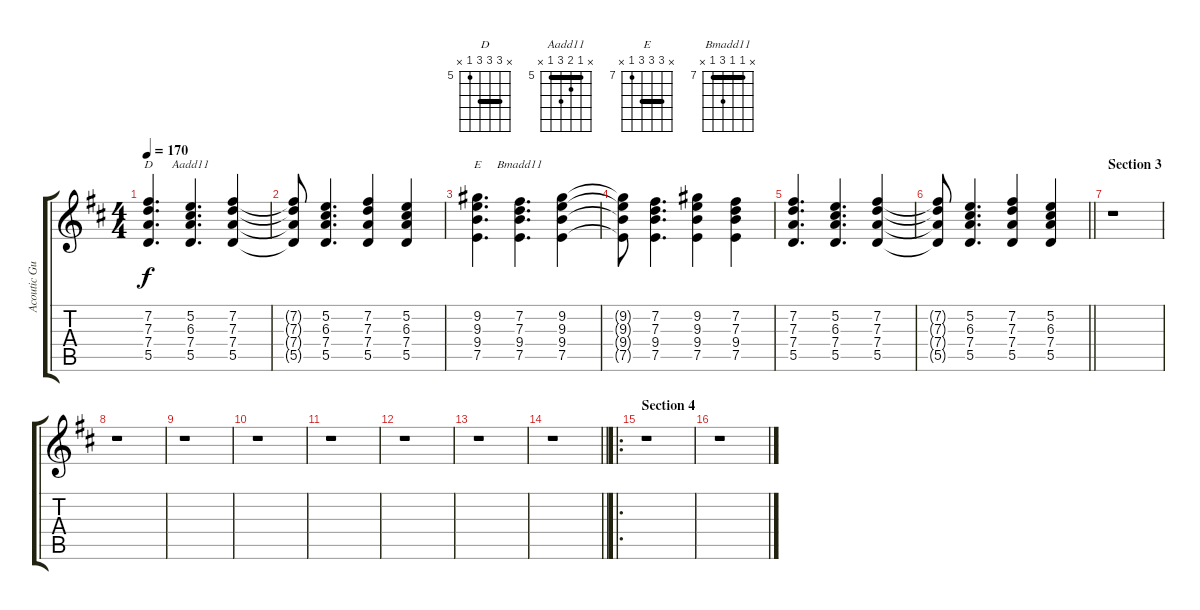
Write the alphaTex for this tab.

\track ("Acoutic Guitar" "Acoutic Gu") {instrument acousticguitarsteel}
\staff {score tabs}
\tuning (E4 B3 G3 D3 A2 E2) {hide}
\chord ("D" x 7 7 7 5 x) {firstfret 5 barre 7}
\chord ("Aadd11" x 5 6 7 5 x) {firstfret 5 barre 5}
\chord ("E" x 9 9 9 7 x) {firstfret 7 barre 9}
\chord ("Bmadd11" x 7 7 9 7 x) {firstfret 7 barre 7}
\ts (4 4)
\tempo 170
\clef g2
\ks d
(7.2 7.3 7.4 5.5).4{d ch "D" dy f} (5.2 6.3 7.4 5.5).4{d ch "Aadd11"} (7.2 7.3 7.4 5.5).4 |
(7.2{t} 7.3{t} 7.4{t} 5.5{t}).8 (5.2 6.3 7.4 5.5).4{d} (7.2 7.3 7.4 5.5).4 (5.2 6.3 7.4 5.5).4 |
(9.2 9.3 9.4 7.5).4{d ch "E"} (7.2 7.3 9.4 7.5).4{d ch "Bmadd11"} (9.2 9.3 9.4 7.5).4 |
(9.2{t} 9.3{t} 9.4{t} 7.5{t}).8 (7.2 7.3 9.4 7.5).4{d} (9.2 9.3 9.4 7.5).4 (7.2 7.3 9.4 7.5).4 |
(7.2 7.3 7.4 5.5).4{d} (5.2 6.3 7.4 5.5).4{d} (7.2 7.3 7.4 5.5).4 |
\barLineRight lightlight
(7.2{t} 7.3{t} 7.4{t} 5.5{t}).8 (5.2 6.3 7.4 5.5).4{d} (7.2 7.3 7.4 5.5).4 (5.2 6.3 7.4 5.5).4 |
\section ("" "Section 3")
r.1 |
r.1 |
r.1 |
r.1 |
r.1 |
r.1 |
r.1 |
\barLineRight lightlight
r.1 |
\ro
\section ("" "Section 4")
r.1 |
r.1
